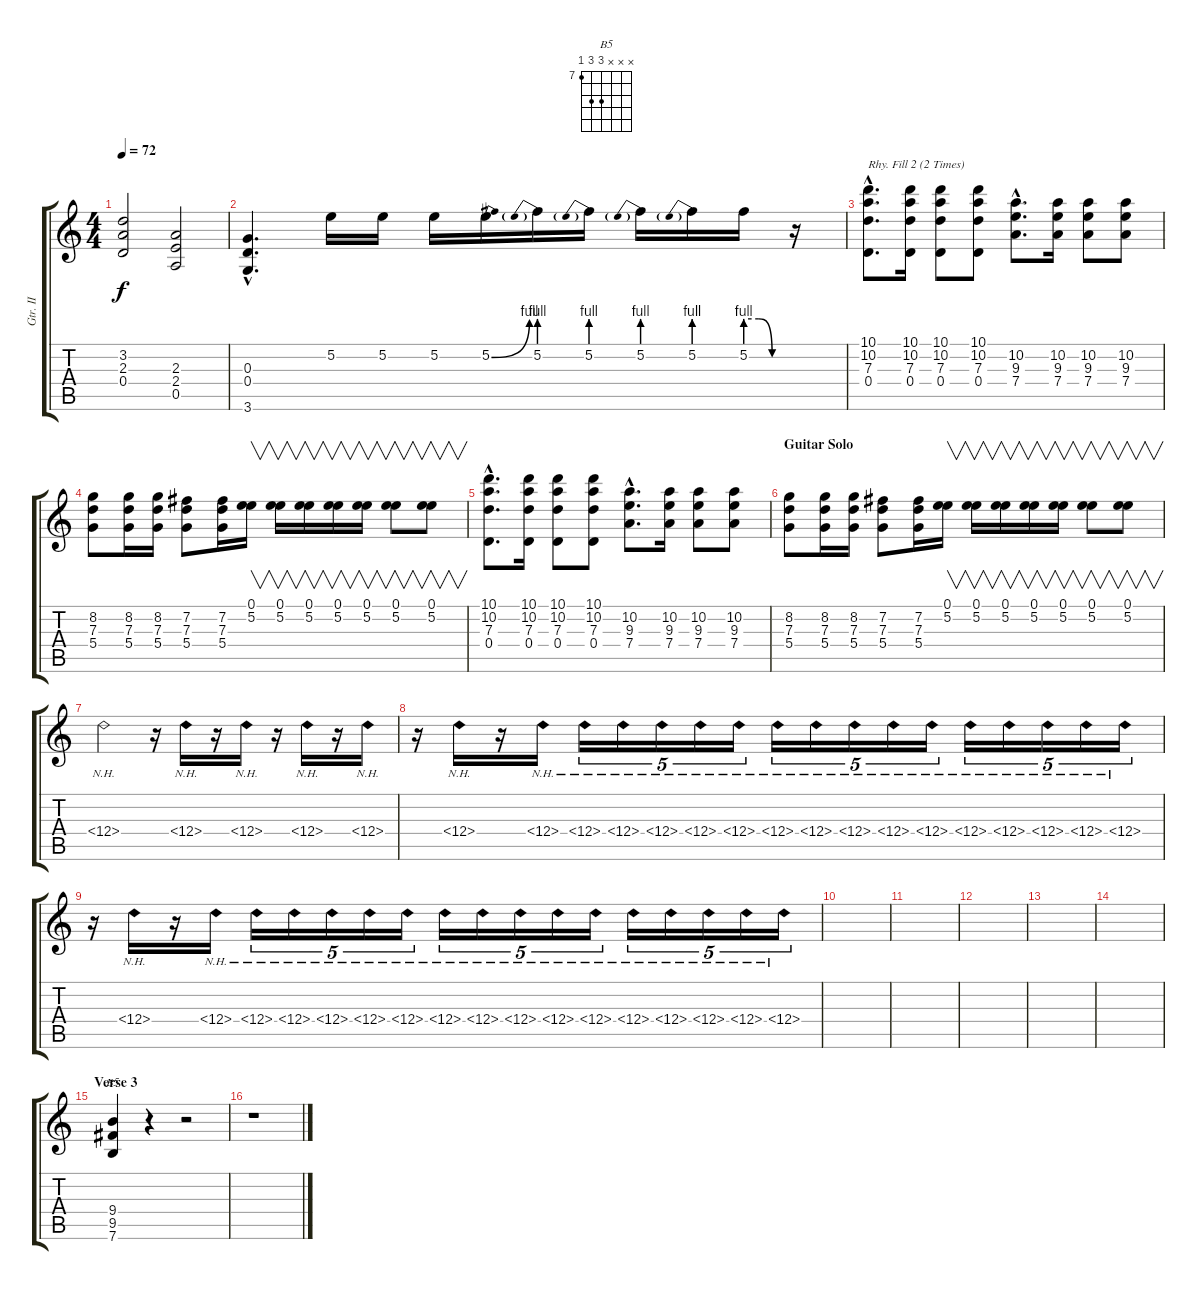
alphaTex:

\track ("Gtr. II" "Gtr. II") {instrument distortionguitar}
\staff {score tabs}
\tuning (E4 B3 G3 D3 A2 E2) {hide}
\chord ("B5" x x x 9 9 7) {firstfret 7}
\ts (4 4)
\tempo 72
\clef g2
\ks c
(3.2 2.3 0.4).2{dy f} (2.3 2.4 0.5).2 |
(0.3{hac} 0.4{hac} 3.6{hac}).4{d} 5.2.16 5.2.16 5.2.16 5.2{be (bend 0 0 60 4)}.16 5.2{be (prebend 0 4 60 4)}.16 5.2{be (prebend 0 4 60 4)}.16 5.2{be (prebend 0 4 60 4)}.16 5.2{be (prebend 0 4 60 4)}.16 5.2{be (custom 0 4 20 4 40 0 60 0)}.16 r.16 |
(10.1{hac} 10.2{hac} 7.3{hac} 0.4{hac}).8{d txt "Rhy. Fill 2 (2 Times)"} (10.1 10.2 7.3 0.4).16 (10.1 10.2 7.3 0.4).8 (10.1 10.2 7.3 0.4).8 (10.2{hac} 9.3{hac} 7.4{hac}).8{d} (10.2 9.3 7.4).16 (10.2 9.3 7.4).8 (10.2 9.3 7.4).8 |
(8.2 7.3 5.4).8 (8.2 7.3 5.4).16 (8.2 7.3 5.4).16 (7.2 7.3 5.4).8 (7.2 7.3 5.4).16 (0.1 5.2).16{v} (0.1 5.2).16{v} (0.1 5.2).16{v} (0.1 5.2).16{v} (0.1 5.2).16{v} (0.1 5.2).8{v} (0.1 5.2).8{v} |
(10.1{hac} 10.2{hac} 7.3{hac} 0.4{hac}).8{d} (10.1 10.2 7.3 0.4).16 (10.1 10.2 7.3 0.4).8 (10.1 10.2 7.3 0.4).8 (10.2{hac} 9.3{hac} 7.4{hac}).8{d} (10.2 9.3 7.4).16 (10.2 9.3 7.4).8 (10.2 9.3 7.4).8 |
\section ("" "Guitar Solo")
(8.2 7.3 5.4).8 (8.2 7.3 5.4).16 (8.2 7.3 5.4).16 (7.2 7.3 5.4).8 (7.2 7.3 5.4).16 (0.1 5.2).16{v} (0.1 5.2).16{v} (0.1 5.2).16{v} (0.1 5.2).16{v} (0.1 5.2).16{v} (0.1 5.2).8{v} (0.1 5.2).8{v} |
12.4{nh}.2 r.16 12.4{nh}.16 r.16 12.4{nh}.16 r.16 12.4{nh}.16 r.16 12.4{nh}.16 |
r.16 12.4{nh}.16 r.16 12.4{nh}.16 12.4{nh}.16{tu (5 4)} 12.4{nh}.16{tu (5 4)} 12.4{nh}.16{tu (5 4)} 12.4{nh}.16{tu (5 4)} 12.4{nh}.16{tu (5 4)} 12.4{nh}.16{tu (5 4)} 12.4{nh}.16{tu (5 4)} 12.4{nh}.16{tu (5 4)} 12.4{nh}.16{tu (5 4)} 12.4{nh}.16{tu (5 4)} 12.4{nh}.16{tu (5 4)} 12.4{nh}.16{tu (5 4)} 12.4{nh}.16{tu (5 4)} 12.4{nh}.16{tu (5 4)} 12.4{nh}.16{tu (5 4)} |
r.16 12.4{nh}.16 r.16 12.4{nh}.16 12.4{nh}.16{tu (5 4)} 12.4{nh}.16{tu (5 4)} 12.4{nh}.16{tu (5 4)} 12.4{nh}.16{tu (5 4)} 12.4{nh}.16{tu (5 4)} 12.4{nh}.16{tu (5 4)} 12.4{nh}.16{tu (5 4)} 12.4{nh}.16{tu (5 4)} 12.4{nh}.16{tu (5 4)} 12.4{nh}.16{tu (5 4)} 12.4{nh}.16{tu (5 4)} 12.4{nh}.16{tu (5 4)} 12.4{nh}.16{tu (5 4)} 12.4{nh}.16{tu (5 4)} 12.4{nh}.16{tu (5 4)} |
|
|
|
|
|
\section ("" "Verse 3")
(9.4 9.5 7.6).4{ch "B5"} r.4 r.2 |
r.1
